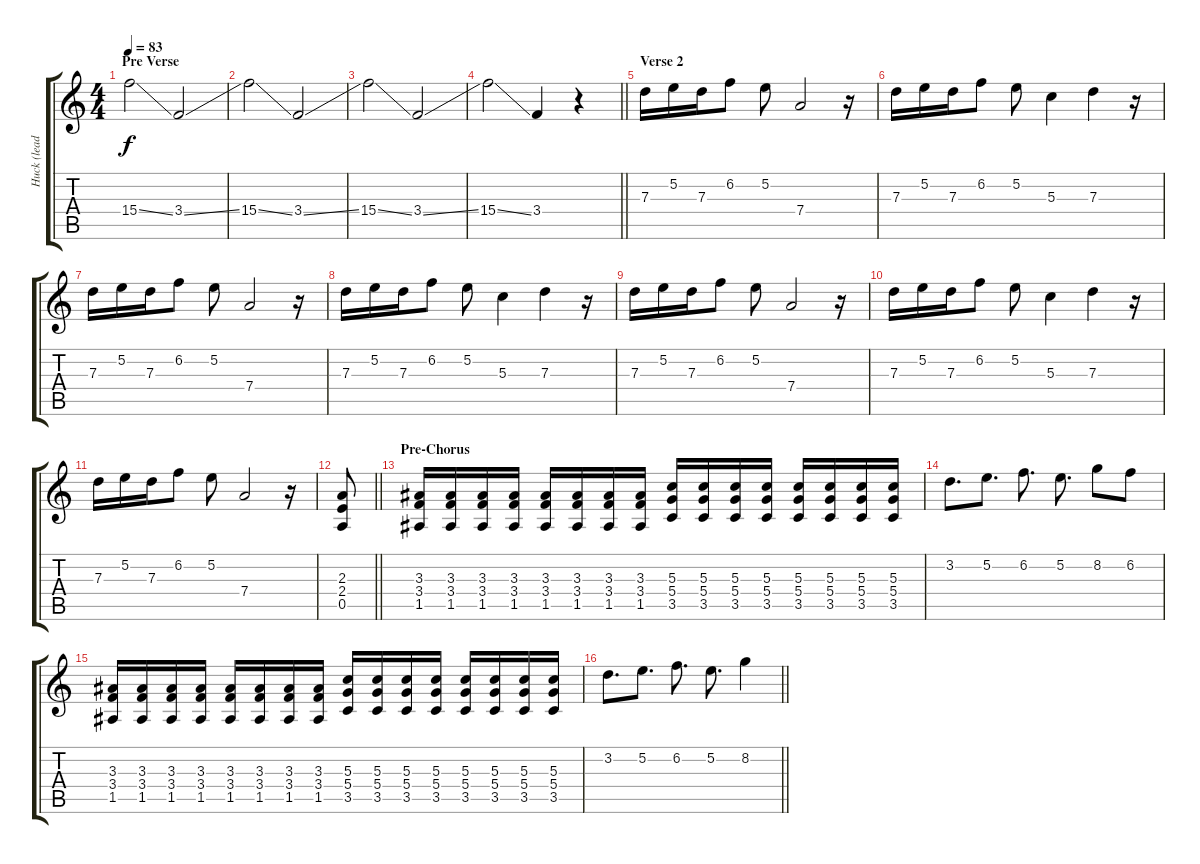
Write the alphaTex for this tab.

\track ("Huck (lead II)" "Huck (lead") {instrument overdrivenguitar}
\staff {score tabs}
\tuning (E4 B3 G3 D3 A2 D2) {hide}
\ts (4 4)
\section ("" "Pre Verse")
\tempo 83
\clef g2
\ks c
15.4{ss}.2{dy f} 3.4{ss}.2 |
15.4{ss}.2 3.4{ss}.2 |
15.4{ss}.2 3.4{ss}.2 |
\barLineRight lightlight
15.4{ss}.2 3.4.4 r.4 |
\section ("" "Verse 2")
7.3.16 5.2.16 7.3.16 6.2.8 5.2.8 7.4.2 r.16 |
7.3.16 5.2.16 7.3.16 6.2.8 5.2.8 5.3.4 7.3.4 r.16 |
7.3.16 5.2.16 7.3.16 6.2.8 5.2.8 7.4.2 r.16 |
7.3.16 5.2.16 7.3.16 6.2.8 5.2.8 5.3.4 7.3.4 r.16 |
7.3.16 5.2.16 7.3.16 6.2.8 5.2.8 7.4.2 r.16 |
7.3.16 5.2.16 7.3.16 6.2.8 5.2.8 5.3.4 7.3.4 r.16 |
7.3.16 5.2.16 7.3.16 6.2.8 5.2.8 7.4.2 r.16 |
\barLineRight lightlight
(2.3 2.4 0.5).8 |
\section ("" "Pre-Chorus")
(3.3 3.4 1.5).16 (3.3 3.4 1.5).16 (3.3 3.4 1.5).16 (3.3 3.4 1.5).16 (3.3 3.4 1.5).16 (3.3 3.4 1.5).16 (3.3 3.4 1.5).16 (3.3 3.4 1.5).16 (5.3 5.4 3.5).16 (5.3 5.4 3.5).16 (5.3 5.4 3.5).16 (5.3 5.4 3.5).16 (5.3 5.4 3.5).16 (5.3 5.4 3.5).16 (5.3 5.4 3.5).16 (5.3 5.4 3.5).16 |
3.2.8{d} 5.2.8{d} 6.2.8{d} 5.2.8{d} 8.2.8 6.2.8 |
(3.3 3.4 1.5).16 (3.3 3.4 1.5).16 (3.3 3.4 1.5).16 (3.3 3.4 1.5).16 (3.3 3.4 1.5).16 (3.3 3.4 1.5).16 (3.3 3.4 1.5).16 (3.3 3.4 1.5).16 (5.3 5.4 3.5).16 (5.3 5.4 3.5).16 (5.3 5.4 3.5).16 (5.3 5.4 3.5).16 (5.3 5.4 3.5).16 (5.3 5.4 3.5).16 (5.3 5.4 3.5).16 (5.3 5.4 3.5).16 |
\barLineRight lightlight
3.2.8{d} 5.2.8{d} 6.2.8{d} 5.2.8{d} 8.2.4
